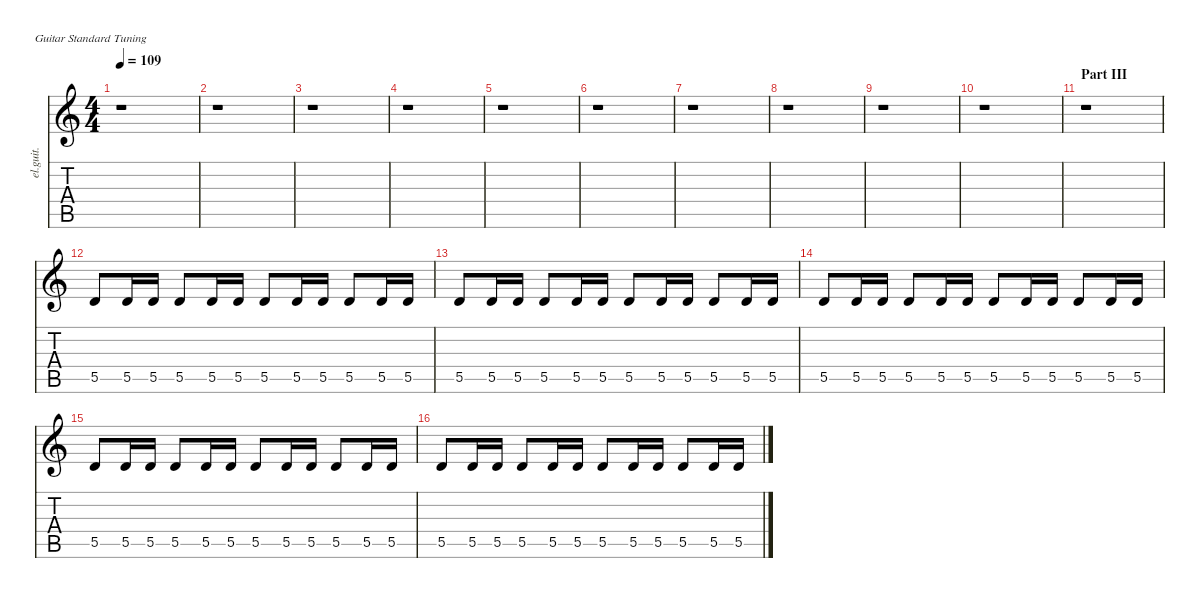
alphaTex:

\defaultSystemsLayout 4
\hideDynamics
\bracketExtendMode nobrackets
\otherSystemsTrackNameOrientation horizontal
\track ("Guit I" "el.guit.") {instrument electricguitarclean}
\staff {score tabs}
\tuning (E4 B3 G3 D3 A2 E2)
\ts (4 4)
\tempo 109
\clef g2
\ks c
r.1{dy f beam Down} |
r.1{beam Down} |
r.1{beam Down} |
r.1{beam Down} |
r.1{beam Down} |
r.1{beam Down} |
r.1{beam Down} |
r.1{beam Down} |
r.1{beam Down} |
r.1{beam Down} |
\section ("" "Part III")
r.1{beam Down} |
5.5.8{instrument electricguitarclean beam Up} 5.5.16{beam Up} 5.5.16{beam Up} 5.5.8{beam Up} 5.5.16{beam Up} 5.5.16{beam Up} 5.5.8{beam Up} 5.5.16{beam Up} 5.5.16{beam Up} 5.5.8{beam Up} 5.5.16{beam Up} 5.5.16{beam Up} |
5.5.8{beam Up} 5.5.16{beam Up} 5.5.16{beam Up} 5.5.8{beam Up} 5.5.16{beam Up} 5.5.16{beam Up} 5.5.8{beam Up} 5.5.16{beam Up} 5.5.16{beam Up} 5.5.8{beam Up} 5.5.16{beam Up} 5.5.16{beam Up} |
5.5.8{beam Up} 5.5.16{beam Up} 5.5.16{beam Up} 5.5.8{beam Up} 5.5.16{beam Up} 5.5.16{beam Up} 5.5.8{beam Up} 5.5.16{beam Up} 5.5.16{beam Up} 5.5.8{beam Up} 5.5.16{beam Up} 5.5.16{beam Up} |
5.5.8{beam Up} 5.5.16{beam Up} 5.5.16{beam Up} 5.5.8{beam Up} 5.5.16{beam Up} 5.5.16{beam Up} 5.5.8{beam Up} 5.5.16{beam Up} 5.5.16{beam Up} 5.5.8{beam Up} 5.5.16{beam Up} 5.5.16{beam Up} |
5.5.8{beam Up} 5.5.16{beam Up} 5.5.16{beam Up} 5.5.8{beam Up} 5.5.16{beam Up} 5.5.16{beam Up} 5.5.8{beam Up} 5.5.16{beam Up} 5.5.16{beam Up} 5.5.8{beam Up} 5.5.16{beam Up} 5.5.16{beam Up}
